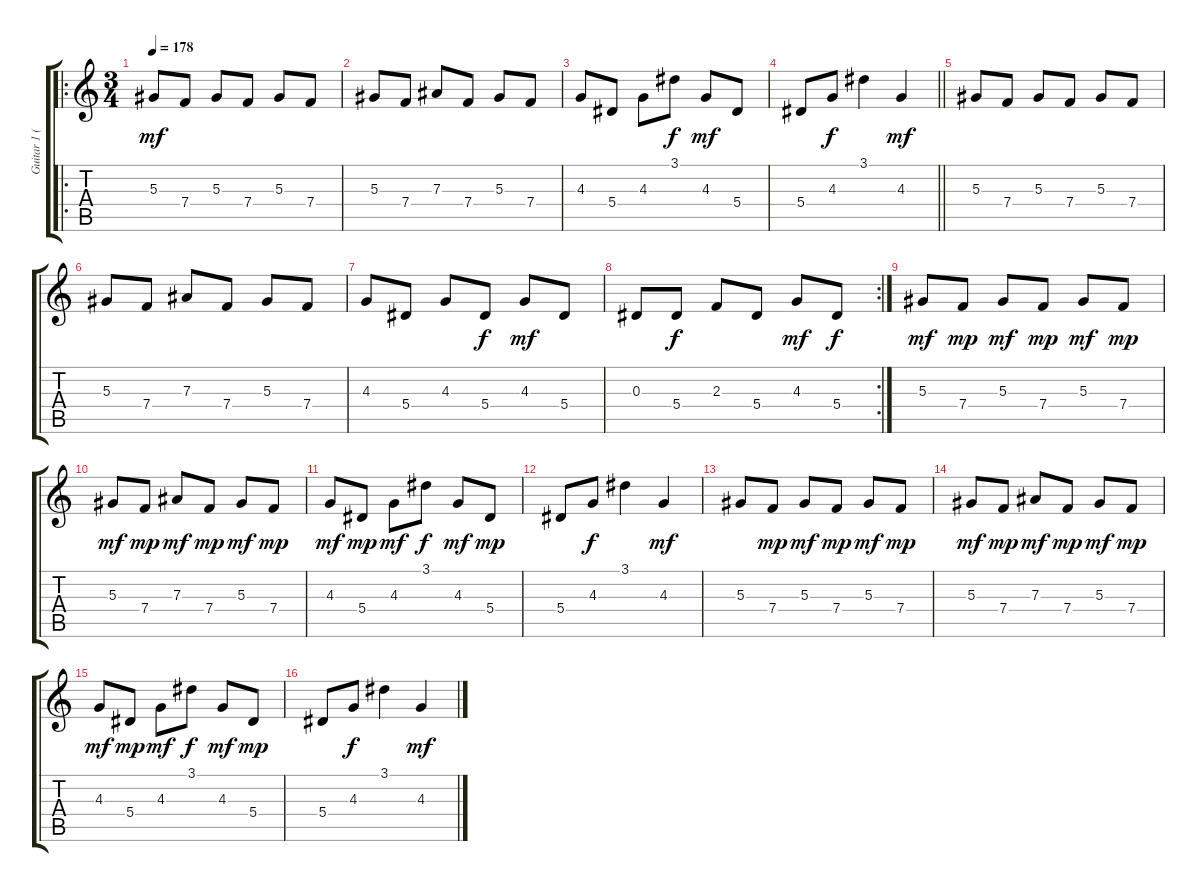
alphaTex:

\track ("Guitar 1 (Lead)" "Guitar 1 (") {instrument distortionguitar}
\staff {score tabs}
\tuning (C4 G3 Eb3 Bb2 F2 C2) {hide}
\ro
\ts (3 4)
\tempo 178
\clef g2
\ks c
5.3.8{dy mf volume 14 balance 9 instrument acousticguitarsteel} 7.4.8 5.3.8 7.4.8 5.3.8 7.4.8 |
5.3.8 7.4.8 7.3.8 7.4.8 5.3.8 7.4.8 |
4.3.8 5.4.8 4.3.8 3.1.8{dy f} 4.3.8{dy mf} 5.4.8 |
\barLineRight lightlight
5.4.8 4.3.8{dy f} 3.1.4 4.3.4{dy mf} |
5.3.8 7.4.8 5.3.8 7.4.8 5.3.8 7.4.8 |
5.3.8 7.4.8 7.3.8 7.4.8 5.3.8 7.4.8 |
4.3.8 5.4.8 4.3.8 5.4.8{dy f} 4.3.8{dy mf} 5.4.8 |
\rc 2
0.3.8 5.4.8{dy f} 2.3.8 5.4.8 4.3.8{dy mf} 5.4.8{dy f} |
5.3.8{dy mf} 7.4.8{dy mp} 5.3.8{dy mf} 7.4.8{dy mp} 5.3.8{dy mf} 7.4.8{dy mp} |
5.3.8{dy mf} 7.4.8{dy mp} 7.3.8{dy mf} 7.4.8{dy mp} 5.3.8{dy mf} 7.4.8{dy mp} |
4.3.8{dy mf} 5.4.8{dy mp} 4.3.8{dy mf} 3.1.8{dy f} 4.3.8{dy mf} 5.4.8{dy mp} |
5.4.8 4.3.8{dy f} 3.1.4 4.3.4{dy mf} |
5.3.8 7.4.8{dy mp} 5.3.8{dy mf} 7.4.8{dy mp} 5.3.8{dy mf} 7.4.8{dy mp} |
5.3.8{dy mf} 7.4.8{dy mp} 7.3.8{dy mf} 7.4.8{dy mp} 5.3.8{dy mf} 7.4.8{dy mp} |
4.3.8{dy mf} 5.4.8{dy mp} 4.3.8{dy mf} 3.1.8{dy f} 4.3.8{dy mf} 5.4.8{dy mp} |
5.4.8 4.3.8{dy f} 3.1.4 4.3.4{dy mf}
